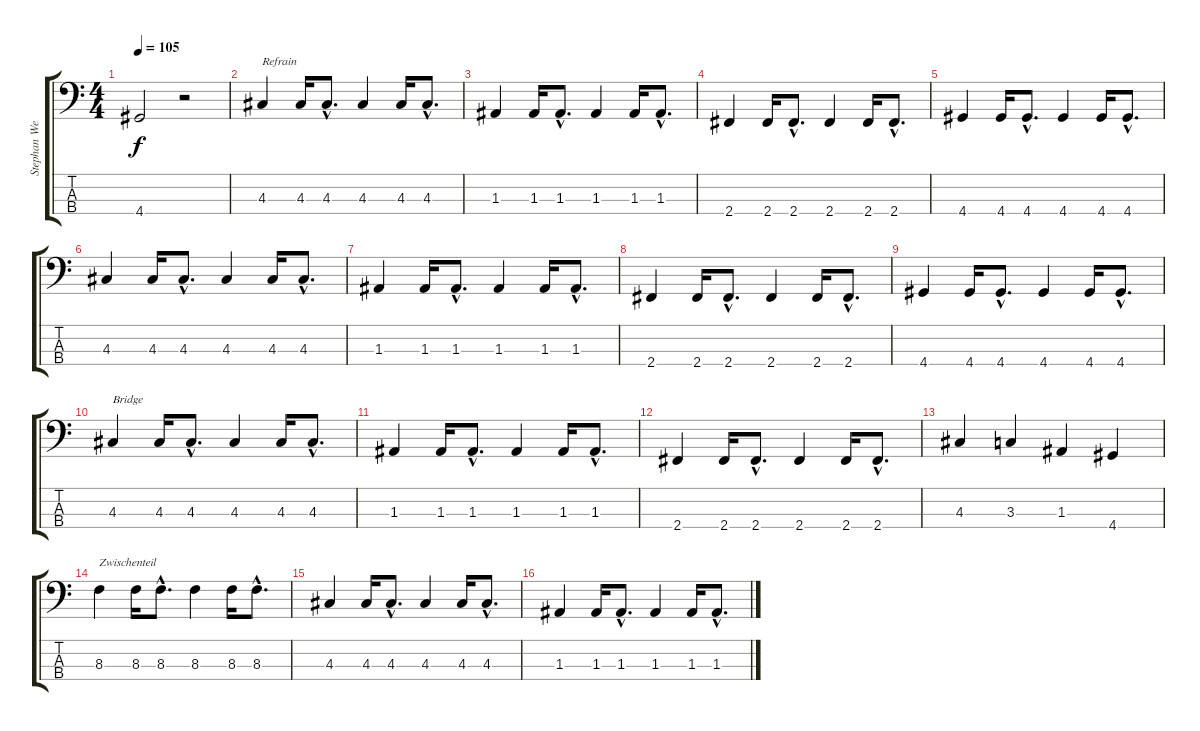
\track ("Stephan Weidner" "Stephan We") {instrument electricbasspick}
\staff {score tabs}
\tuning (G2 D2 A1 E1) {hide}
\ts (4 4)
\tempo 105
\clef f4
\ks c
4.4.2{dy f} r.2 |
4.3.4{txt "Refrain"} 4.3.16 4.3{hac}.8{d} 4.3.4 4.3.16 4.3{hac}.8{d} |
1.3.4 1.3.16 1.3{hac}.8{d} 1.3.4 1.3.16 1.3{hac}.8{d} |
2.4.4 2.4.16 2.4{hac}.8{d} 2.4.4 2.4.16 2.4{hac}.8{d} |
4.4.4 4.4.16 4.4{hac}.8{d} 4.4.4 4.4.16 4.4{hac}.8{d} |
4.3.4 4.3.16 4.3{hac}.8{d} 4.3.4 4.3.16 4.3{hac}.8{d} |
1.3.4 1.3.16 1.3{hac}.8{d} 1.3.4 1.3.16 1.3{hac}.8{d} |
2.4.4 2.4.16 2.4{hac}.8{d} 2.4.4 2.4.16 2.4{hac}.8{d} |
4.4.4 4.4.16 4.4{hac}.8{d} 4.4.4 4.4.16 4.4{hac}.8{d} |
4.3.4{txt "Bridge"} 4.3.16 4.3{hac}.8{d} 4.3.4 4.3.16 4.3{hac}.8{d} |
1.3.4 1.3.16 1.3{hac}.8{d} 1.3.4 1.3.16 1.3{hac}.8{d} |
2.4.4 2.4.16 2.4{hac}.8{d} 2.4.4 2.4.16 2.4{hac}.8{d} |
4.3.4 3.3.4 1.3.4 4.4.4 |
8.3.4{txt "Zwischenteil"} 8.3.16 8.3{hac}.8{d} 8.3.4 8.3.16 8.3{hac}.8{d} |
4.3.4 4.3.16 4.3{hac}.8{d} 4.3.4 4.3.16 4.3{hac}.8{d} |
1.3.4 1.3.16 1.3{hac}.8{d} 1.3.4 1.3.16 1.3{hac}.8{d}
